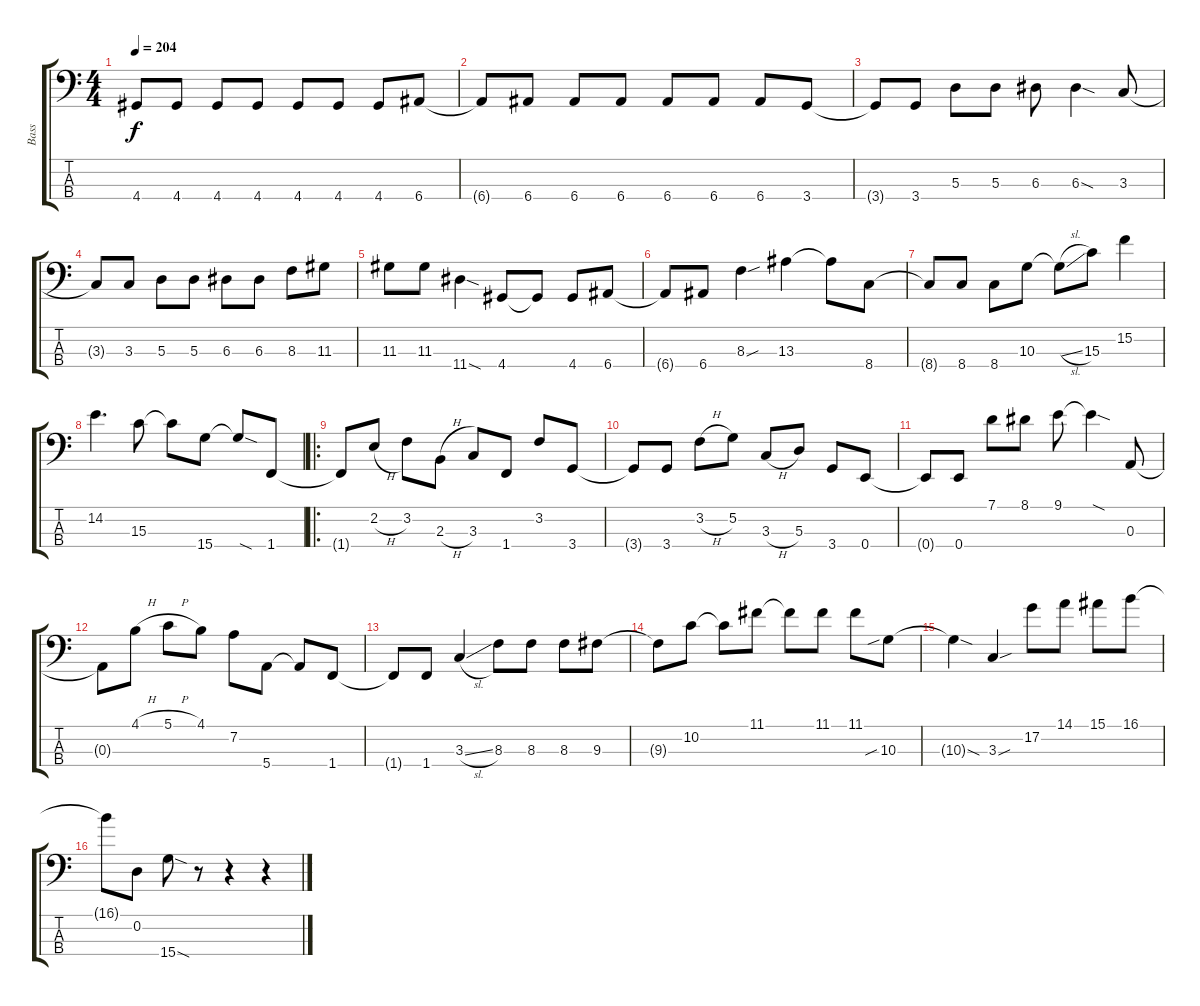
\track ("Bass" "Bass") {instrument electricbasspick}
\staff {score tabs}
\tuning (G2 D2 A1 E1) {hide}
\ts (4 4)
\tempo 204
\clef f4
\ks c
4.4{t}.8{dy f} 4.4.8 4.4.8 4.4.8 4.4.8 4.4.8 4.4.8 6.4.8 |
6.4{t}.8 6.4.8 6.4.8 6.4.8 6.4.8 6.4.8 6.4.8 3.4.8 |
3.4{t}.8 3.4.8 5.3.8 5.3.8 6.3.8 6.3{sod}.4 3.3.8 |
3.3{t}.8 3.3.8 5.3.8 5.3.8 6.3.8 6.3.8 8.3.8 11.3.8 |
11.3.8 11.3.8 11.4{sod}.4 4.4.8 4.4{t}.8 4.4.8 6.4.8 |
6.4{t}.8 6.4.8 8.3{sou}.4 13.3.4 13.3{t}.8 8.4.8 |
8.4{t}.8 8.4.8 8.4.8 10.3.8 10.3{sl t}.8 15.3.8 15.2.4 |
14.2.4{d} 15.3.8 15.3{t}.8 15.4.8 15.4{sod t}.8 1.4.8 |
\ro
1.4{t}.8 2.2{h}.8 3.2.8 2.3{h}.8 3.3.8 1.4.8 3.2.8 3.4.8 |
3.4{t}.8 3.4.8 3.2{h}.8 5.2.8 3.3{h}.8 5.3.8 3.4.8 0.4.8 |
0.4{t}.8 0.4.8 7.1.8 8.1.8 9.1.8 9.1{sod t}.4 0.3.8 |
0.3{t}.8 4.1{h}.8 5.1{h}.8 4.1.8 7.2.8 5.4.8 5.4{t}.8 1.4.8 |
1.4{t}.8 1.4.8 3.3{sl}.4 8.3.8 8.3.8 8.3.8 9.3.8 |
9.3{t}.8 10.2.8 10.2{t}.8 11.1.8 11.1{t}.8 11.1.8 11.1.8 10.3{sib}.8 |
10.3{sod t}.4 3.3{sou}.4 17.2.8 14.1.8 15.1.8 16.1.8 |
16.1{t}.8 0.2.8 15.4{sod}.8 r.8 r.4 r.4
